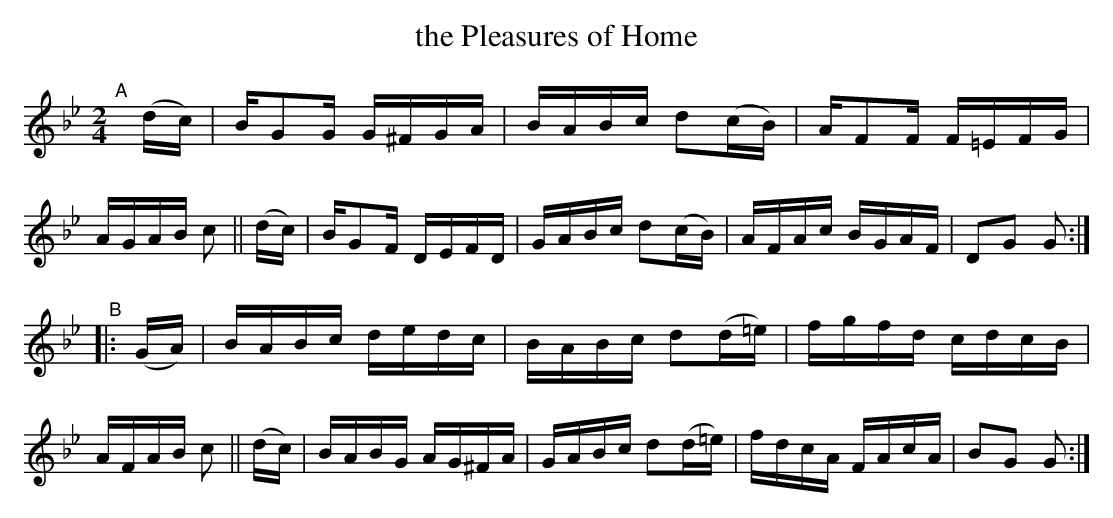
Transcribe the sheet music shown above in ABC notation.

X:1
T: the Pleasures of Home
M: 2/4
L: 1/16
K: Gm
"^A"\
[|](dc) | BG2G G^FGA | BABc d2(cB)  | AF2F F=EFG | AGAB c2 \
|| (dc) | BG2F DEFD  | GABc d2(cB)  | AFAc BGAF  | D2G2 G2 :|
"^B"\
|: (GA) | BABc dedc  | BABc d2(d=e) | fgfd cdcB  | AFAB c2 \
|| (dc) | BABG AG^FA | GABc d2(d=e) | fdcA FAcA  | B2G2 G2 :|
